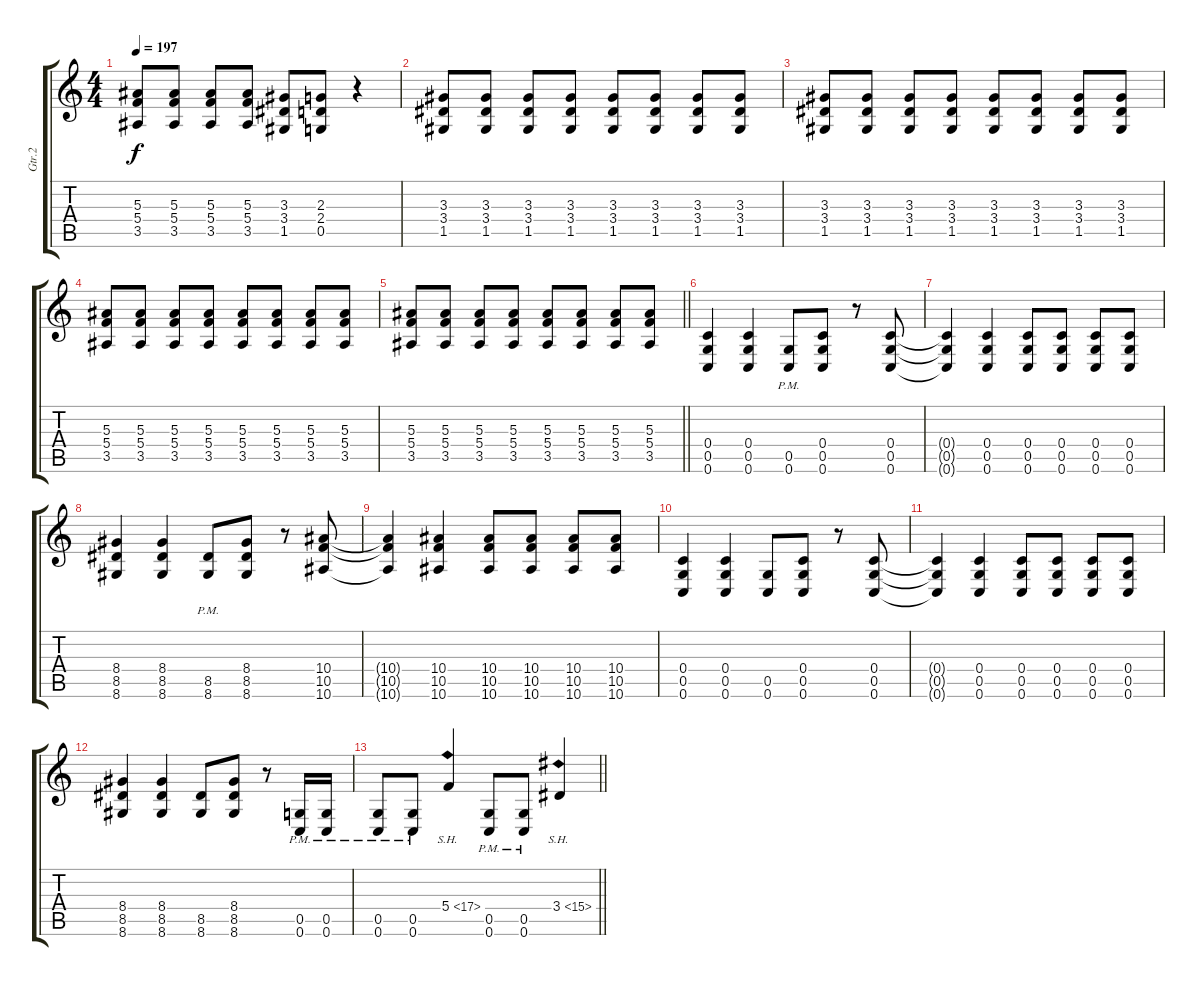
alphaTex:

\track ("Gtr.2" "Gtr.2") {instrument distortionguitar}
\staff {score tabs}
\tuning (D4 A3 F3 C3 G2 C2) {hide}
\ts (4 4)
\tempo 197
\clef g2
\ks c
(5.3{t} 5.4{t} 3.5{t}).8{dy f} (5.3 5.4 3.5).8 (5.3 5.4 3.5).8 (5.3 5.4 3.5).8 (3.3 3.4 1.5).8 (2.3 2.4 0.5).8 r.4 |
(3.3 3.4 1.5).8 (3.3 3.4 1.5).8 (3.3 3.4 1.5).8 (3.3 3.4 1.5).8 (3.3 3.4 1.5).8 (3.3 3.4 1.5).8 (3.3 3.4 1.5).8 (3.3 3.4 1.5).8 |
(3.3 3.4 1.5).8 (3.3 3.4 1.5).8 (3.3 3.4 1.5).8 (3.3 3.4 1.5).8 (3.3 3.4 1.5).8 (3.3 3.4 1.5).8 (3.3 3.4 1.5).8 (3.3 3.4 1.5).8 |
(5.3 5.4 3.5).8 (5.3 5.4 3.5).8 (5.3 5.4 3.5).8 (5.3 5.4 3.5).8 (5.3 5.4 3.5).8 (5.3 5.4 3.5).8 (5.3 5.4 3.5).8 (5.3 5.4 3.5).8 |
\barLineRight lightlight
(5.3 5.4 3.5).8 (5.3 5.4 3.5).8 (5.3 5.4 3.5).8 (5.3 5.4 3.5).8 (5.3 5.4 3.5).8 (5.3 5.4 3.5).8 (5.3 5.4 3.5).8 (5.3 5.4 3.5).8 |
(0.4 0.5 0.6).4 (0.4 0.5 0.6).4 (0.5{pm} 0.6{pm}).8 (0.4 0.5 0.6).8 r.8 (0.4 0.5 0.6).8 |
(0.4{t} 0.5{t} 0.6{t}).4 (0.4 0.5 0.6).4 (0.4 0.5 0.6).8 (0.4 0.5 0.6).8 (0.4 0.5 0.6).8 (0.4 0.5 0.6).8 |
(8.4 8.5 8.6).4 (8.4 8.5 8.6).4 (8.5{pm} 8.6{pm}).8 (8.4 8.5 8.6).8 r.8 (10.4 10.5 10.6).8 |
(10.4{t} 10.5{t} 10.6{t}).4 (10.4 10.5 10.6).4 (10.4 10.5 10.6).8 (10.4 10.5 10.6).8 (10.4 10.5 10.6).8 (10.4 10.5 10.6).8 |
(0.4 0.5 0.6).4 (0.4 0.5 0.6).4 (0.5 0.6).8 (0.4 0.5 0.6).8 r.8 (0.4 0.5 0.6).8 |
(0.4{t} 0.5{t} 0.6{t}).4 (0.4 0.5 0.6).4 (0.4 0.5 0.6).8 (0.4 0.5 0.6).8 (0.4 0.5 0.6).8 (0.4 0.5 0.6).8 |
(8.4 8.5 8.6).4 (8.4 8.5 8.6).4 (8.5 8.6).8 (8.4 8.5 8.6).8 r.8 (0.5{pm} 0.6{pm}).16 (0.5{pm} 0.6{pm}).16 |
\barLineRight lightlight
(0.5{pm} 0.6{pm}).8 (0.5{pm} 0.6{pm}).8 5.4{sh 12}.4 (0.5{pm} 0.6{pm}).8 (0.5{pm} 0.6{pm}).8 3.4{sh 12}.4
